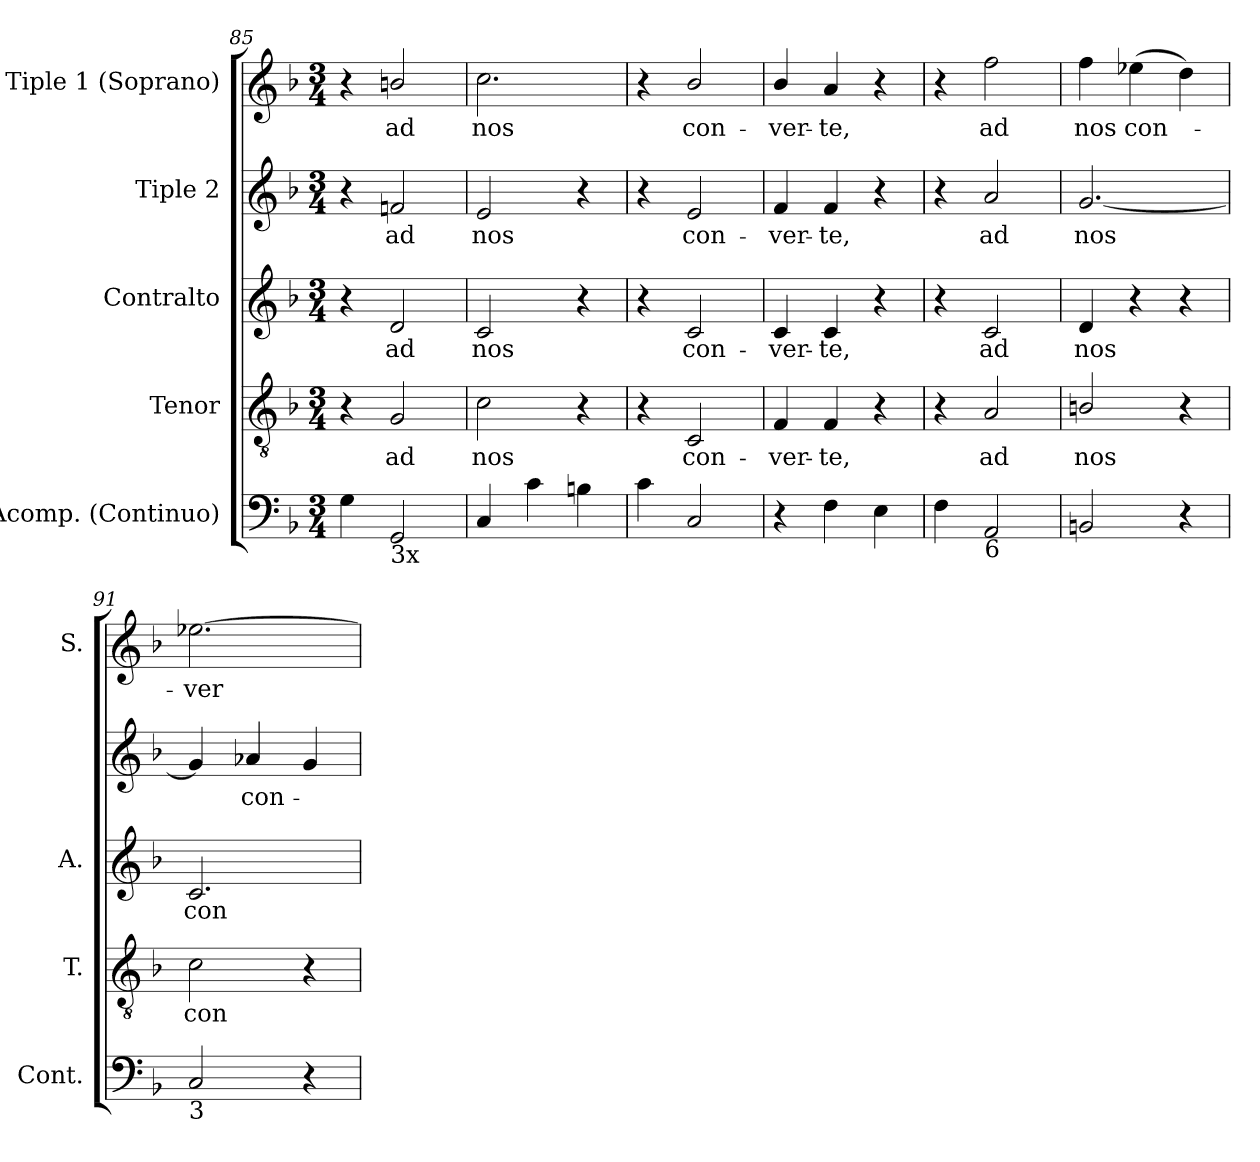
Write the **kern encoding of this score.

**kern	**kern	**text	**kern	**text	**kern	**text	**kern	**text
*part5	*part4	*part4	*part3	*part3	*part2	*part2	*part1	*part1
*staff5	*staff4	*staff4	*staff3	*staff3	*staff2	*staff2	*staff1	*staff1
*I"Acomp. (Continuo)	*I"Tenor	*	*I"Contralto	*	*I"Tiple 2	*	*I"Tiple 1 (Soprano)	*
*I'Cont.	*I'T.	*	*I'A.	*	*	*	*I'S.	*
*clefF4	*clefGv2	*	*clefG2	*	*clefG2	*	*clefG2	*
*	*ITrd7c12	*	*	*	*	*	*	*
*k[b-]	*k[b-]	*	*k[b-]	*	*k[b-]	*	*k[b-]	*
*F:	*F:	*	*F:	*	*F:	*	*F:	*
*M3/4	*M3/4	*	*M3/4	*	*M3/4	*	*M3/4	*
=85	=85	=85	=85	=85	=85	=85	=85	=85
4Gi\	4r	.	4r	.	4r	.	4r	.
!	!	!LO:LY:b:color=#000000	!	!	!	!	!	!
!	!	!	!	!LO:LY:b:color=#000000	!	!	!	!
!	!	!	!	!	!	!LO:LY:b:color=#000000	!	!
!LO:TX:b:t=3x	!	!	!	!	!	!	!	!
!	!	!	!	!	!	!	!	!LO:LY:b:color=#000000
2GGi/	2GGi/	ad	2di/	ad	2fni/	ad	2bni/	ad
=86	=86	=86	=86	=86	=86	=86	=86	=86
!	!	!LO:LY:b:color=#000000	!	!	!	!	!	!
!	!	!	!	!LO:LY:b:color=#000000	!	!	!	!
!	!	!	!	!	!	!LO:LY:b:color=#000000	!	!
!	!	!	!	!	!	!	!	!LO:LY:b:color=#000000
4Ci/	2Ci\	nos	2ci/	nos	2ei/	nos	2.cci\	nos
4ci\	.	.	.	.	.	.	.	.
4Bni\	4r	.	4r	.	4r	.	.	.
=87	=87	=87	=87	=87	=87	=87	=87	=87
4ci\	4r	.	4r	.	4r	.	4r	.
!	!	!LO:LY:b:color=#000000	!	!	!	!	!	!
!	!	!	!	!LO:LY:b:color=#000000	!	!	!	!
!	!	!	!	!	!	!LO:LY:b:color=#000000	!	!
!	!	!	!	!	!	!	!	!LO:LY:b:color=#000000
2Ci/	2CCi/	con-	2ci/	con-	2ei/	con-	2b-i/	con-
!!LO:LB:g=z
=88	=88	=88	=88	=88	=88	=88	=88	=88
!	!	!LO:LY:b:color=#000000	!	!	!	!	!	!
!	!	!	!	!LO:LY:b:color=#000000	!	!	!	!
!	!	!	!	!	!	!LO:LY:b:color=#000000	!	!
!	!	!	!	!	!	!	!	!LO:LY:b:color=#000000
4r	4FFi/	-ver-	4ci/	-ver-	4fi/	-ver-	4b-i/	-ver-
!	!	!LO:LY:b:color=#000000	!	!	!	!	!	!
!	!	!	!	!LO:LY:b:color=#000000	!	!	!	!
!	!	!	!	!	!	!LO:LY:b:color=#000000	!	!
!	!	!	!	!	!	!	!	!LO:LY:b:color=#000000
4Fi\	4FFi/	-te,	4ci/	-te,	4fi/	-te,	4ai/	-te,
4Ei\	4r	.	4r	.	4r	.	4r	.
=89	=89	=89	=89	=89	=89	=89	=89	=89
4Fi\	4r	.	4r	.	4r	.	4r	.
!	!	!LO:LY:b:color=#000000	!	!	!	!	!	!
!	!	!	!	!LO:LY:b:color=#000000	!	!	!	!
!	!	!	!	!	!	!LO:LY:b:color=#000000	!	!
!LO:TX:b:t=6	!	!	!	!	!	!	!	!
!	!	!	!	!	!	!	!	!LO:LY:b:color=#000000
2AAi/	2AAi/	ad	2ci/	ad	2ai/	ad	2ffi\	ad
=90	=90	=90	=90	=90	=90	=90	=90	=90
!	!	!LO:LY:b:color=#000000	!	!	!	!	!	!
!	!	!	!	!LO:LY:b:color=#000000	!	!	!	!
!	!	!	!	!	!	!LO:LY:b:color=#000000	!	!
!	!	!	!	!	!	!	!	!LO:LY:b:color=#000000
2BBni/	2BBni/	nos	4di/	nos	[2.gi/	nos	4ffi\	nos
!	!	!	!	!	!	!	!	!LO:LY:b:color=#000000
.	.	.	4r	.	.	.	(4ee-Xi\	con-
4r	4r	.	4r	.	.	.	4ddi\)	.
=91	=91	=91	=91	=91	=91	=91	=91	=91
!	!	!LO:LY:b:color=#000000	!	!	!	!	!	!
!	!	!	!	!LO:LY:b:color=#000000	!	!	!	!
!LO:TX:b:t=3	!	!	!	!	!	!	!	!
!	!	!	!	!	!	!	!	!LO:LY:b:color=#000000
2Ci/	2Ci\	con-	2.ci/	con-	4gi/]	.	[2.ee-Xi\	-ver-
!	!	!	!	!	!	!LO:LY:b:color=#000000	!	!
.	.	.	.	.	4a-Xi/	con-	.	.
4r	4r	.	.	.	4gi/	.	.	.
=	=	=	=	=	=	=	=	=
*-	*-	*-	*-	*-	*-	*-	*-	*-
